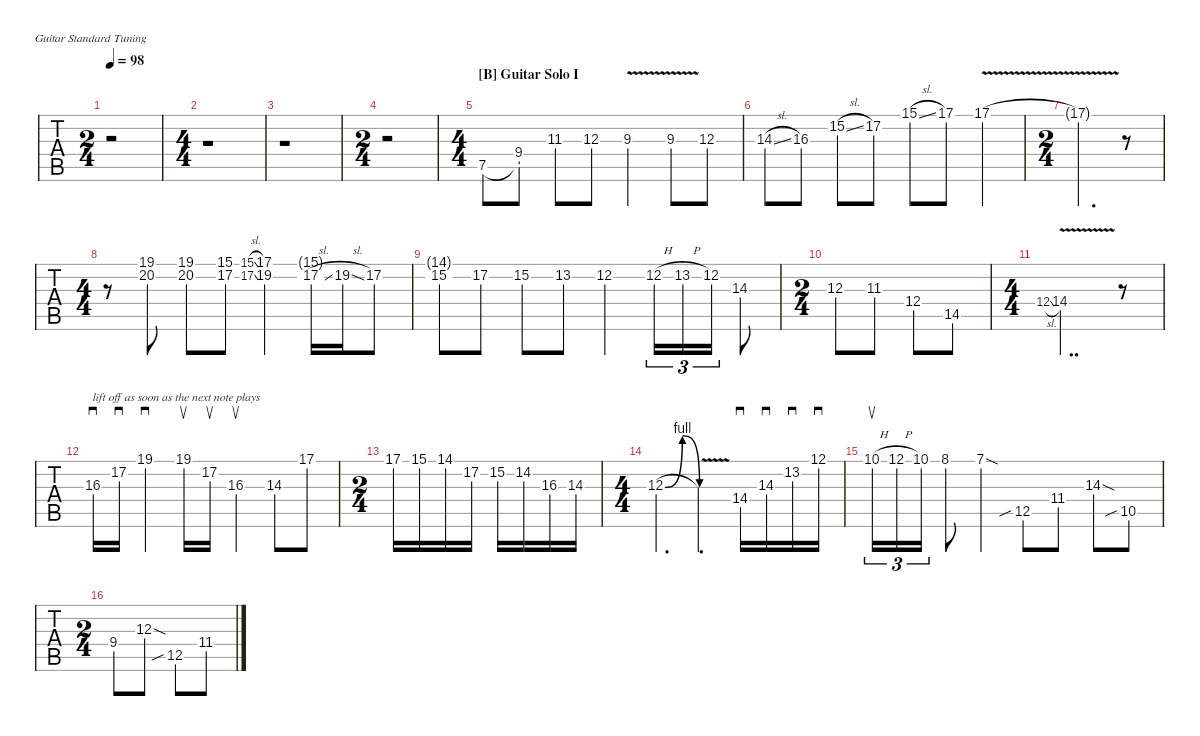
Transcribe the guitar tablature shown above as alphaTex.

\defaultSystemsLayout 4
\hideDynamics
\bracketExtendMode nobrackets
\track ("Rhythm/Lead Guitar (Kirk)" " ") {instrument distortionguitar}
\staff {tabs}
\tuning (E4 B3 G3 D3 A2 E2)
\ts (2 4)
\beaming (8 2 2)
\tempo 98
\clef g2
\ks eminor
r.2{dy mf} |
\ts (4 4)
\beaming (8 2 2 2 2)
r.1 |
r.1 |
\ts (2 4)
\beaming (8 2 2)
r.2 |
\ts (4 4)
\beaming (8 2 2 2 2)
\section ("B" "Guitar Solo I")
7.5{lf 2 acc forcenatural}.8{instrument distortionguitar} (9.4{lf 3 acc forcenatural} 7.5{t acc forcenatural}).8 11.3{lf 5 acc #}.8 12.3{lf 5 acc forcenatural}.8 9.3{v lf 2 acc forcenatural}.4 9.3{v lf 2 acc forcenatural}.8 12.3{lf 4 acc forcenatural}.8 |
14.3{sl lf 4 acc forcenatural}.8 16.3{acc forcenatural}.8 15.2{sl lf 3 acc forcenatural}.8 17.2{acc forcenatural}.8 15.1{sl lf 2 acc forcenatural}.8 17.1{acc forcenatural}.8 17.1{v lf 2 acc forcenatural}.4 |
\ts (2 4)
\beaming (8 2 2)
17.1{v t acc forcenatural}.4{d} r.8 |
\ts (4 4)
\beaming (8 2 2 2 2)
r.8 (19.1{lf 3 acc forcenatural} 20.2{lf 4 acc forcenatural}).8 (19.1{lf 3 acc forcenatural} 20.2{lf 4 acc forcenatural}).8 (15.1{lf 2 acc forcenatural} 17.2{lf 4 acc forcenatural}).8 (15.1{sl lf 2 acc forcenatural} 17.2{sl lf 4 acc forcenatural}).8{gr onbeat} (17.1{lf 2 acc forcenatural} 19.2{lf 4 acc #}).4 (17.2{sl lf 4 acc forcenatural} 15.1{g lf 2 acc forcenatural}).16 19.2{sl lf 4 acc #}.16 17.2{lf 4 acc forcenatural}.8 |
(15.2{lf 3 acc forcenatural} 14.1{g lf 2 acc #}).8 17.2{lf 5 acc forcenatural}.8 15.2{lf 3 acc forcenatural}.8 13.2{lf 3 acc forcenatural}.8 12.2{lf 2 acc forcenatural}.4 12.2{h lf 2 acc forcenatural}.16{tu (3 2)} 13.2{h lf 3 acc forcenatural}.16{tu (3 2)} 12.2{lf 2 acc forcenatural}.16{tu (3 2)} 14.3{lf 4 acc forcenatural}.8 |
\ts (2 4)
\beaming (8 2 2)
12.3{lf 2 acc forcenatural}.8 11.3{lf 2 acc #}.8 12.4{lf 3 acc forcenatural}.8 14.5{lf 5 acc forcenatural}.8 |
\ts (4 4)
\beaming (8 2 2 2 2)
12.4{sl lf 3 acc forcenatural}.8{gr onbeat} 14.4{v acc forcenatural}.2{dd} r.8 |
16.3{lf 2 acc forcenatural}.16{sd txt "lift off as soon as the next note plays"} 17.2{lf 3 acc forcenatural}.16{sd} 19.1{lf 5 acc forcenatural}.4{sd} 19.1{lf 5 acc forcenatural}.16{su} 17.2{lf 3 acc forcenatural}.16{su} 16.3{lf 2 acc forcenatural}.4{su} 14.3{lf 2 acc forcenatural}.8 17.1{lf 5 acc forcenatural}.8 |
\ts (2 4)
\beaming (8 2 2)
17.1{lf 5 acc forcenatural}.16 15.1{lf 3 acc forcenatural}.16 14.1{lf 2 acc #}.16 17.2{lf 5 acc forcenatural}.16 15.2{lf 3 acc forcenatural}.16 14.2{lf 2 acc #}.16 16.3{lf 4 acc forcenatural}.16 14.3{lf 2 acc forcenatural}.16 |
\ts (4 4)
\beaming (8 2 2 2 2)
12.3{be (bendrelease 0 0 10.2 4 37.199999999999996 4 51.6 0) lf 2 acc forcenatural}.4{d} 12.3{v t acc forcenatural}.4{d} 14.4{lf 4 acc forcenatural}.16{sd} 14.3{lf 4 acc forcenatural}.16{sd} 13.2{lf 3 acc forcenatural}.16{sd} 12.1{lf 2 acc forcenatural}.16{sd} |
10.1{h lf 2 acc forcenatural}.16{su tu (3 2)} 12.1{h lf 4 acc forcenatural}.16{tu (3 2)} 10.1{lf 2 acc forcenatural}.16{tu (3 2)} 8.1{lf 2 acc forcenatural}.8 7.1{sod lf 2 acc forcenatural}.4 12.5{sib acc forcenatural}.8 11.4{acc #}.8 14.3{sod acc forcenatural}.8 10.5{sib acc forcenatural}.8 |
\ts (2 4)
\beaming (8 2 2)
9.4{acc forcenatural}.8 12.3{sod acc forcenatural}.8 12.5{sib acc forcenatural}.8 11.4{acc #}.8
